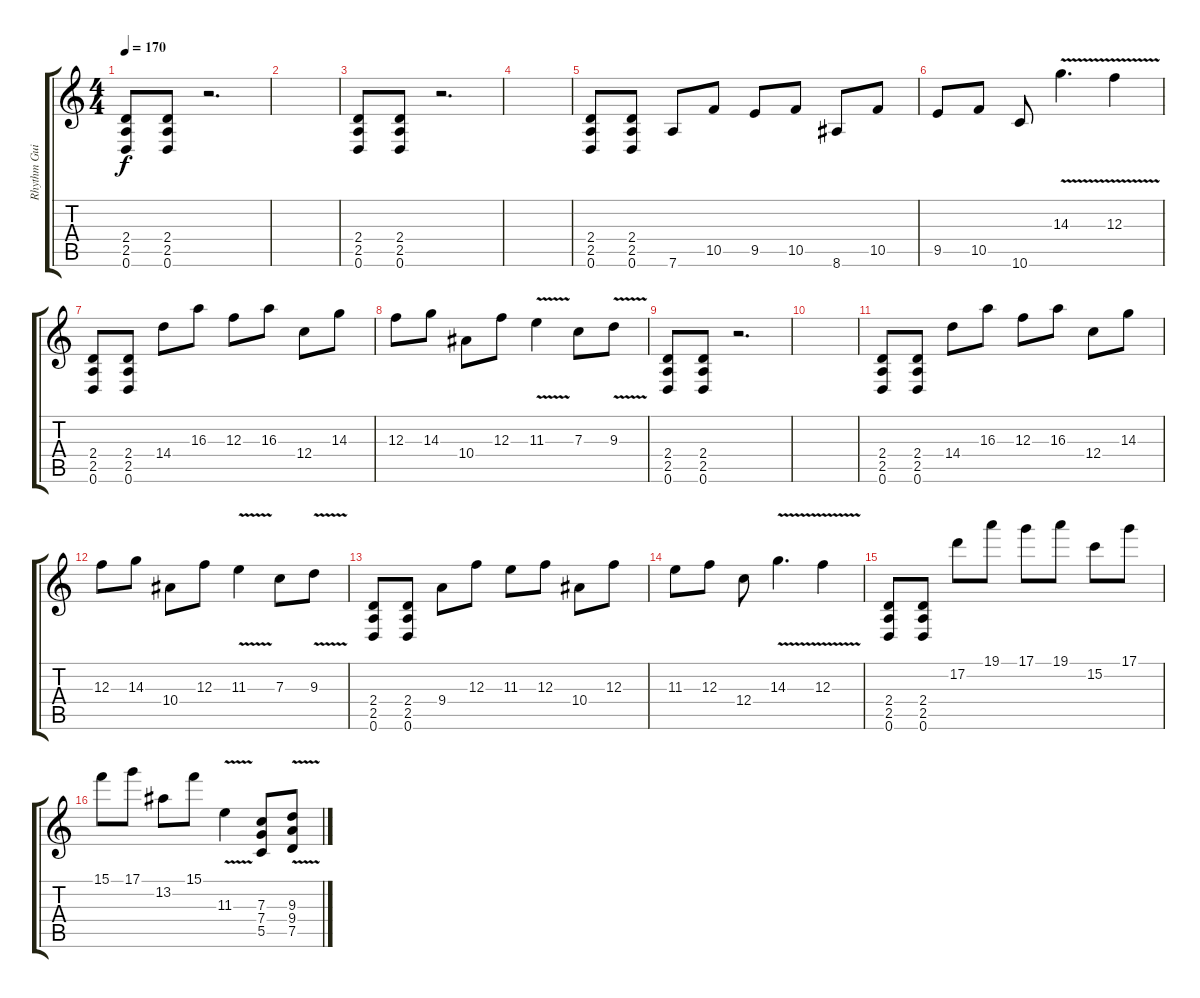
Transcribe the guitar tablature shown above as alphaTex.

\track ("Rhythm Guitar" "Rhythm Gui") {instrument distortionguitar}
\staff {score tabs}
\tuning (D4 A3 F3 C3 G2 D2) {hide}
\ts (4 4)
\tempo 170
\clef g2
\ks c
(2.4 2.5 0.6).8{dy f instrument distortionguitar} (2.4 2.5 0.6).8 r.2{d} |
|
(2.4 2.5 0.6).8 (2.4 2.5 0.6).8 r.2{d} |
|
(2.4 2.5 0.6).8 (2.4 2.5 0.6).8 7.6.8 10.5.8 9.5.8 10.5.8 8.6.8 10.5.8 |
9.5.8 10.5.8 10.6.8 14.3{v}.4{d} 12.3{v}.4 |
(2.4 2.5 0.6).8 (2.4 2.5 0.6).8 14.4.8 16.3.8 12.3.8 16.3.8 12.4.8 14.3.8 |
12.3.8 14.3.8 10.4.8 12.3.8 11.3{v}.4 7.3.8 9.3{v}.8 |
(2.4 2.5 0.6).8 (2.4 2.5 0.6).8 r.2{d} |
|
(2.4 2.5 0.6).8 (2.4 2.5 0.6).8 14.4.8 16.3.8 12.3.8 16.3.8 12.4.8 14.3.8 |
12.3.8 14.3.8 10.4.8 12.3.8 11.3{v}.4 7.3.8 9.3{v}.8 |
(2.4 2.5 0.6).8 (2.4 2.5 0.6).8 9.4.8 12.3.8 11.3.8 12.3.8 10.4.8 12.3.8 |
11.3.8 12.3.8 12.4.8 14.3{v}.4{d} 12.3{v}.4 |
(2.4 2.5 0.6).8 (2.4 2.5 0.6).8 17.2.8 19.1.8 17.1.8 19.1.8 15.2.8 17.1.8 |
15.1.8 17.1.8 13.2.8 15.1.8 11.3{v}.4 (7.3 7.4 5.5).8 (9.3{v} 9.4 7.5).8
